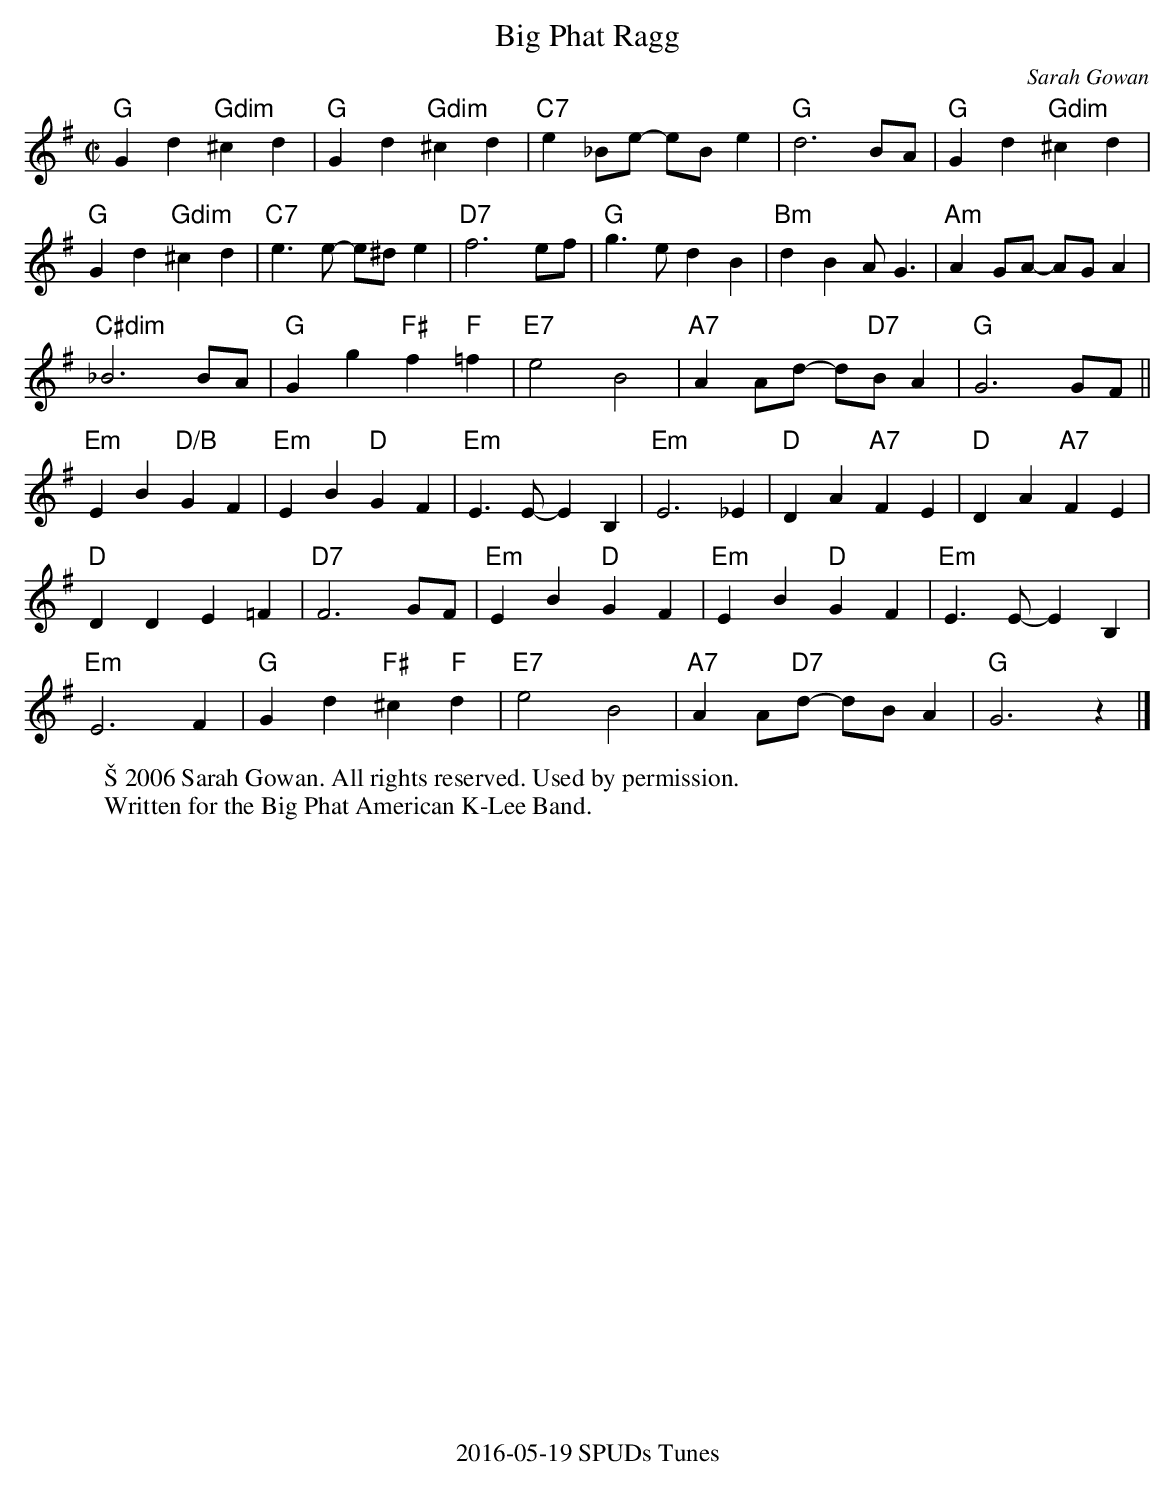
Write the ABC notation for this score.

X:1
T:Big Phat Ragg
C:Sarah Gowan
M:C|
K:G
"G"G2d2"Gdim"^c2d2|"G"G2d2"Gdim"^c2d2|"C7"e2_Be- eBe2|"G"d6BA|"G"G2d2"Gdim"^c2d2|
"G"G2d2"Gdim"^c2d2|"C7"e3e- e^de2|"D7"f6ef|"G"g2>e2d2B2|"Bm"d2B2A2<G2|"Am"A2GA- AGA2|
"C#dim"_B6BA|"G"G2g2"F#"f2"F"=f2|"E7"e4B4|"A7"A2Ad- d"D7"BA2|"G"G6GF||
"Em"E2B2"D/B"G2F2|"Em"E2B2"D"G2F2|"Em"E3E-E2B,2|"Em"E6_E2|"D"D2A2"A7"F2E2|"D"D2A2"A7"F2E2|
"D"D2D2E2=F2|"D7"F6GF|"Em"E2B2"D"G2F2|"Em"E2B2"D"G2F2|"Em"E3E-E2B,2|
"Em"E6F2|"G"G2d2"F#"^c2"F"d2|"E7"e4B4|"A7"A2A"D7"d- dBA2|"G"G6z2|]
W: Š 2006 Sarah Gowan. All rights reserved. Used by permission.
W:Written for the Big Phat American K-Lee Band.
